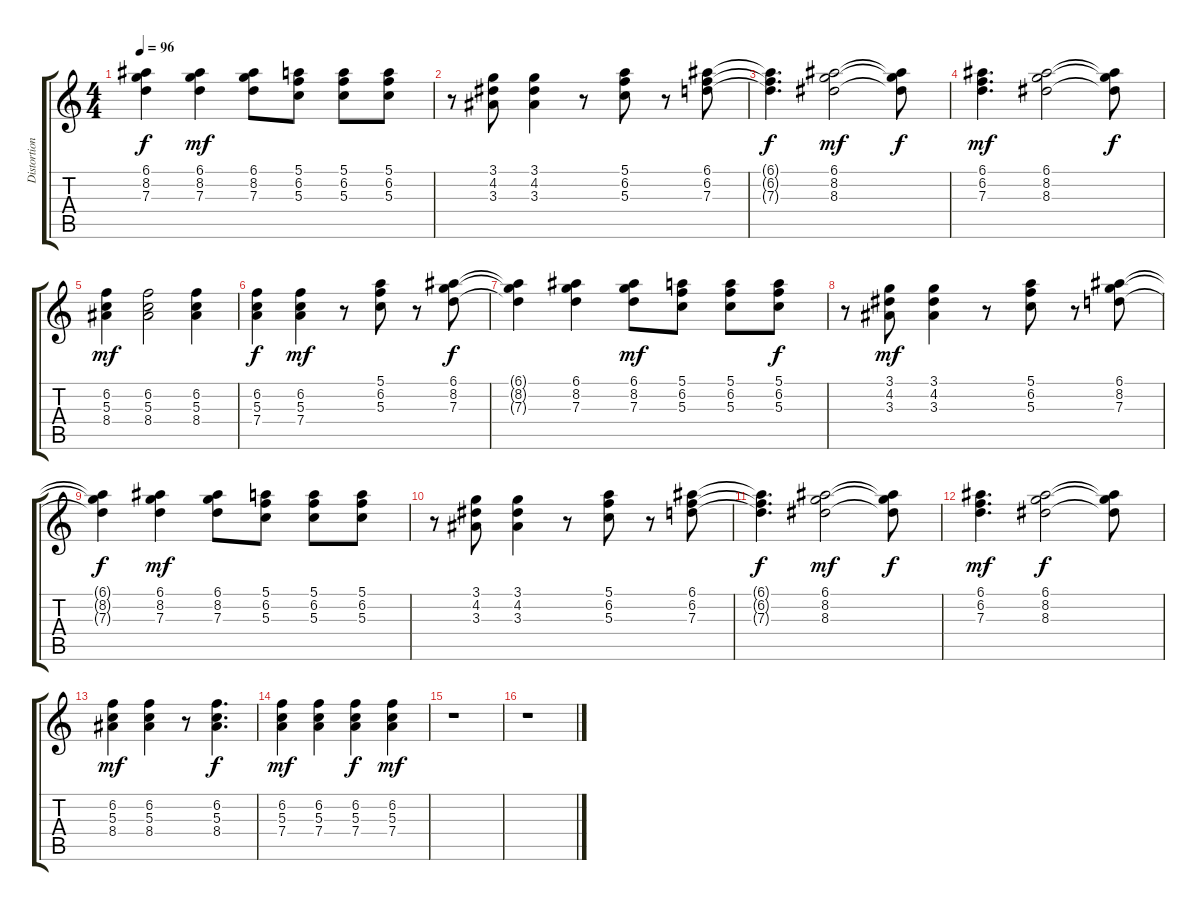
\track ("Distortion guitar" "Distortion") {instrument distortionguitar}
\staff {score tabs}
\tuning (E4 B3 G3 D3 A2 E2) {hide}
\ts (4 4)
\tempo 96
\clef g2
\ks c
(6.1{t} 8.2{t} 7.3{t}).4{dy f} (6.1 8.2 7.3).4{dy mf} (6.1 8.2 7.3).8 (5.1 6.2 5.3).8 (5.1 6.2 5.3).8 (5.1 6.2 5.3).8 |
r.8 (3.1 4.2 3.3).8 (3.1 4.2 3.3).4 r.8 (5.1 6.2 5.3).8 r.8 (6.1 6.2 7.3).8 |
(6.1{t} 6.2{t} 7.3{t}).4{d dy f} (6.1 8.2 8.3).2{dy mf} (6.1{t} 8.2{t} 8.3{t}).8{dy f} |
(6.1 6.2 7.3).4{d dy mf} (6.1 8.2 8.3).2 (6.1{t} 8.2{t} 8.3{t}).8{dy f} |
(6.2 5.3 8.4).4{dy mf} (6.2 5.3 8.4).2 (6.2 5.3 8.4).4 |
(6.2 5.3 7.4).4{dy f} (6.2 5.3 7.4).4{dy mf} r.8 (5.1 6.2 5.3).8 r.8 (6.1 8.2 7.3).8{dy f} |
(6.1{t} 8.2{t} 7.3{t}).4 (6.1 8.2 7.3).4 (6.1 8.2 7.3).8{dy mf} (5.1 6.2 5.3).8 (5.1 6.2 5.3).8 (5.1 6.2 5.3).8{dy f} |
r.8 (3.1 4.2 3.3).8{dy mf} (3.1 4.2 3.3).4 r.8 (5.1 6.2 5.3).8 r.8 (6.1 8.2 7.3).8 |
(6.1{t} 8.2{t} 7.3{t}).4{dy f} (6.1 8.2 7.3).4{dy mf} (6.1 8.2 7.3).8 (5.1 6.2 5.3).8 (5.1 6.2 5.3).8 (5.1 6.2 5.3).8 |
r.8 (3.1 4.2 3.3).8 (3.1 4.2 3.3).4 r.8 (5.1 6.2 5.3).8 r.8 (6.1 6.2 7.3).8 |
(6.1{t} 6.2{t} 7.3{t}).4{d dy f} (6.1 8.2 8.3).2{dy mf} (6.1{t} 8.2{t} 8.3{t}).8{dy f} |
(6.1 6.2 7.3).4{d dy mf} (6.1 8.2 8.3).2{dy f} (6.1{t} 8.2{t} 8.3{t}).8 |
(6.2 5.3 8.4).4{dy mf} (6.2 5.3 8.4).4 r.8 (6.2 5.3 8.4).4{d dy f} |
(6.2 5.3 7.4).4{dy mf} (6.2 5.3 7.4).4 (6.2 5.3 7.4).4{dy f} (6.2 5.3 7.4).4{dy mf} |
r.1 |
r.1
